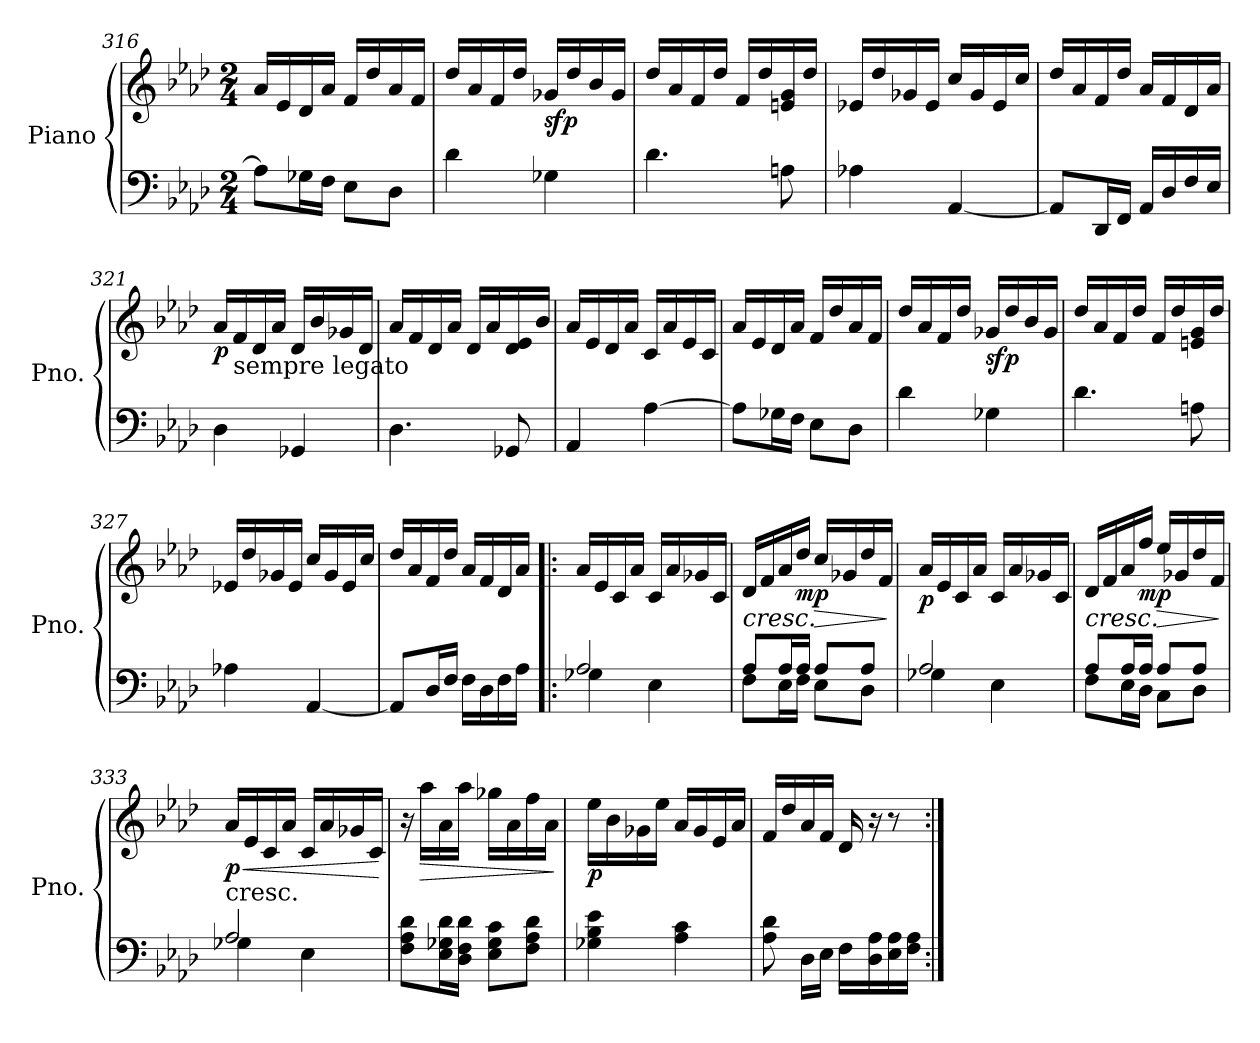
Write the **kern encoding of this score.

**kern	**kern	**dynam
*part1	*part1	*part1
*staff2	*staff1	*staff1/2
*I"Piano	*	*
*I'Pno.	*	*
*clefF4	*clefG2	*
*k[b-e-a-d-]	*k[b-e-a-d-]	*
*M2/4	*M2/4	*
=316	=316	=316
8A-\L]	16a-/LL	.
.	16e-/	.
16G-X\L	16d-/	.
16F\JJ	16a-/JJ	.
8E-\L	16f/LL	.
.	16dd-/	.
8D-\J	16a-/	.
.	16f/JJ	.
=317	=317	=317
4d-\	16dd-/LL	.
.	16a-/	.
.	16f/	.
.	16dd-/JJ	.
!	!	!LO:DY:b
4G-X\	16g-X/LL	sfp
.	16dd-/	.
.	16b-/	.
.	16g-/JJ	.
!!LO:LB:g=z
=318	=318	=318
4.d-\	16dd-/LL	.
.	16a-/	.
.	16f/	.
.	16dd-/JJ	.
.	16f/LL	.
.	16dd-/	.
8An\	16en/ 16g/	.
.	16dd-/JJ	.
=319	=319	=319
4A-X\	16e-X/LL	.
.	16dd-/	.
.	16g-X/	.
.	16e-/JJ	.
[4AA-/	16cc/LL	.
.	16g-/	.
.	16e-/	.
.	16cc/JJ	.
=320	=320	=320
8AA-/L]	16dd-/LL	.
.	16a-/	.
16DD-/L	16f/	.
16FF/JJ	16dd-/JJ	.
16AA-/LL	16a-/LL	.
16D-/	16f/	.
16F/	16d-/	.
16E-/JJ	16a-/JJ	.
=321	=321	=321
!	!	!LO:DY:b
4D-\	16a-/LL	p
!	!LO:TX:b:t=sempre legato	!
.	16f/	.
.	16d-/	.
.	16a-/JJ	.
4GG-X/	16d-/LL	.
.	16b-/	.
.	16g-X/	.
.	16d-/JJ	.
!!LO:PB:g=z
=322	=322	=322
4.D-\	16a-/LL	.
.	16f/	.
.	16d-/	.
.	16a-/JJ	.
.	16d-/LL	.
.	16a-/	.
8GG-X/	16d-/ 16e-/	.
.	16b-/JJ	.
=323	=323	=323
4AA-/	16a-/LL	.
.	16e-/	.
.	16d-/	.
.	16a-/JJ	.
[4A-\	16c/LL	.
.	16a-/	.
.	16e-/	.
.	16c/JJ	.
=324	=324	=324
8A-\L]	16a-/LL	.
.	16e-/	.
16G-X\L	16d-/	.
16F\JJ	16a-/JJ	.
8E-\L	16f/LL	.
.	16dd-/	.
8D-\J	16a-/	.
.	16f/JJ	.
=325	=325	=325
4d-\	16dd-/LL	.
.	16a-/	.
.	16f/	.
.	16dd-/JJ	.
!	!	!LO:DY:b
4G-X\	16g-X/LL	sfp
.	16dd-/	.
.	16b-/	.
.	16g-/JJ	.
!!LO:LB:g=z
=326	=326	=326
4.d-\	16dd-/LL	.
.	16a-/	.
.	16f/	.
.	16dd-/JJ	.
.	16f/LL	.
.	16dd-/	.
8An\	16en/ 16g/	.
.	16dd-/JJ	.
=327	=327	=327
4A-X\	16e-X/LL	.
.	16dd-/	.
.	16g-X/	.
.	16e-/JJ	.
[4AA-/	16cc/LL	.
.	16g-/	.
.	16e-/	.
.	16cc/JJ	.
=328	=328	=328
8AA-/L]	16dd-/LL	.
.	16a-/	.
16D-/L	16f/	.
16F/JJ	16dd-/JJ	.
16F\LL	16a-/LL	.
16D-\	16f/	.
16F\	16d-/	.
16A-\JJ	16a-/JJ	.
=329!|:	=329!|:	=329!|:
*^	*	*
2A-/	4G-X\	16a-/LL	.
.	.	16e-/	.
.	.	16c/	.
.	.	16a-/JJ	.
.	4E-\	16c/LL	.
.	.	16a-/	.
.	.	16g-X/	.
.	.	16c/JJ	.
!!LO:LB:g=z
=330	=330	=330	=330
!	!	!	!LO:HP:b
8A-/L	8F\L	16d-/LL	<
.	.	16f/	.
16A-/L	16E-\L	16a-/	.
!	!	!	!LO:DY:b
16A-/JJ	16F\JJ	16dd-/JJ	mp
!	!	!	!LO:HP:n=1:b
8A-/L	8E-\L	16cc/LL	[ >
.	.	16g-X/	.
8A-/J	8D-\J	16dd-/	.
.	.	16f/JJ	.
*v	*v	*	*
.	.	]
=331	=331	=331
*^	*	*
!	!	!	!LO:DY:b
2A-/	4G-X\	16a-/LL	p
.	.	16e-/	.
.	.	16c/	.
.	.	16a-/JJ	.
.	4E-\	16c/LL	.
.	.	16a-/	.
.	.	16g-X/	.
.	.	16c/JJ	.
=332	=332	=332	=332
!	!	!	!LO:HP:b
8A-/L	8F\L	16d-/LL	<
.	.	16f/	.
16A-/L	16E-\L	16a-/	.
!	!	!	!LO:DY:b
16A-/JJ	16D-\JJ	16ff/JJ	mp
!	!	!	!LO:HP:n=1:b
8A-/L	8C\L	16ee-/LL	[ >
.	.	16g-X/	.
8A-/J	8D-\J	16dd-/	.
.	.	16f/JJ	.
*v	*v	*	*
.	.	]
=333	=333	=333
*^	*	*
!	!	!LO:TX:b:t=cresc.	!
!	!	!	!LO:HP:b
!	!	!	!LO:DY:n=1:b
2A-/	4G-X\	16a-/LL	< p
.	.	16e-/	.
.	.	16c/	.
.	.	16a-/JJ	.
.	4E-\	16c/LL	.
.	.	16a-/	.
.	.	16g-X/	.
.	.	16c/JJ	.
*v	*v	*	*
.	.	[
!!LO:LB:g=z
=334	=334	=334
!	!	!LO:DY:b
!	!	!LO:DY:n=1:b
8F\ 8A-\ 8d-\L	16r	rf mf
!	!	!LO:HP:b
.	16aa-\LL	>
16E-\ 16G-X\ 16d-\L	16a-\	.
16D-\ 16F\ 16d-\JJ	16aa-\JJ	.
8E-\ 8G-\ 8c\L	16gg-X\LL	.
.	16a-\	.
8F\ 8A-\ 8d-\J	16ff\	.
.	16a-\JJ	.
.	.	]
=335	=335	=335
!	!	!LO:DY:b
4G-X\ 4B-\ 4e-\	16ee-\LL	p
.	16b-\	.
.	16g-X\	.
.	16ee-\JJ	.
4A-\ 4c\	16a-/LL	.
.	16g-/	.
.	16e-/	.
.	16a-/JJ	.
=336	=336	=336
8A-\ 8d-\	16f/LL	.
.	16dd-/	.
16D-\LL	16a-/	.
16E-\JJ	16f/JJ	.
16F\LL	16d-/	.
16D-\ 16A-\	16r	.
16E-\ 16A-\	8r	.
16F\ 16A-\JJ	.	.
=:|!	=:|!	=:|!
*-	*-	*-
